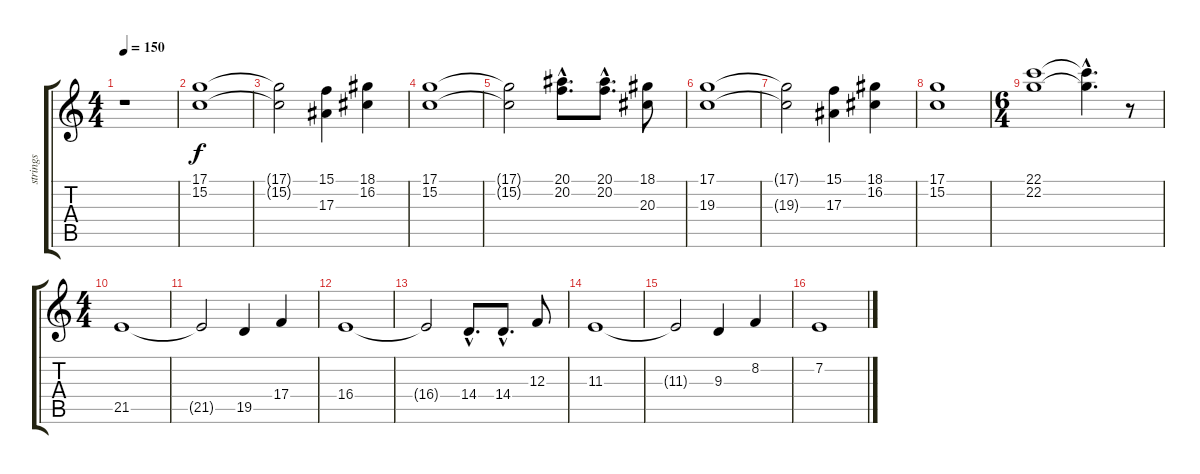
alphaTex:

\track ("strings" "strings") {instrument stringensemble1}
\staff {score tabs}
\tuning (D4 A3 F3 C3 G2 D2) {hide}
\ts (4 4)
\tempo 150
\clef g2
\ks c
r.1{dy f instrument stringensemble1} |
(17.1 15.2).1 |
(17.1{t} 15.2{t}).2 (15.1 17.3).4 (18.1 16.2).4 |
(17.1 15.2).1 |
(17.1{t} 15.2{t}).2 (20.1{hac} 20.2{hac}).8{d} (20.1{hac} 20.2{hac}).8{d} (18.1 20.3).8 |
(17.1 19.3).1 |
(17.1{t} 19.3{t}).2 (15.1 17.3).4 (18.1 16.2).4 |
(17.1 15.2).1 |
\ts (6 4)
(22.1 22.2).1 (22.1{hac t} 22.2{hac t}).4{d} r.8 |
\ts (4 4)
21.5.1 |
21.5{t}.2 19.5.4 17.4.4 |
16.4.1 |
16.4{t}.2 14.4{hac}.8{d} 14.4{hac}.8{d} 12.3.8 |
11.3.1 |
11.3{t}.2 9.3.4 8.2.4 |
7.2.1
